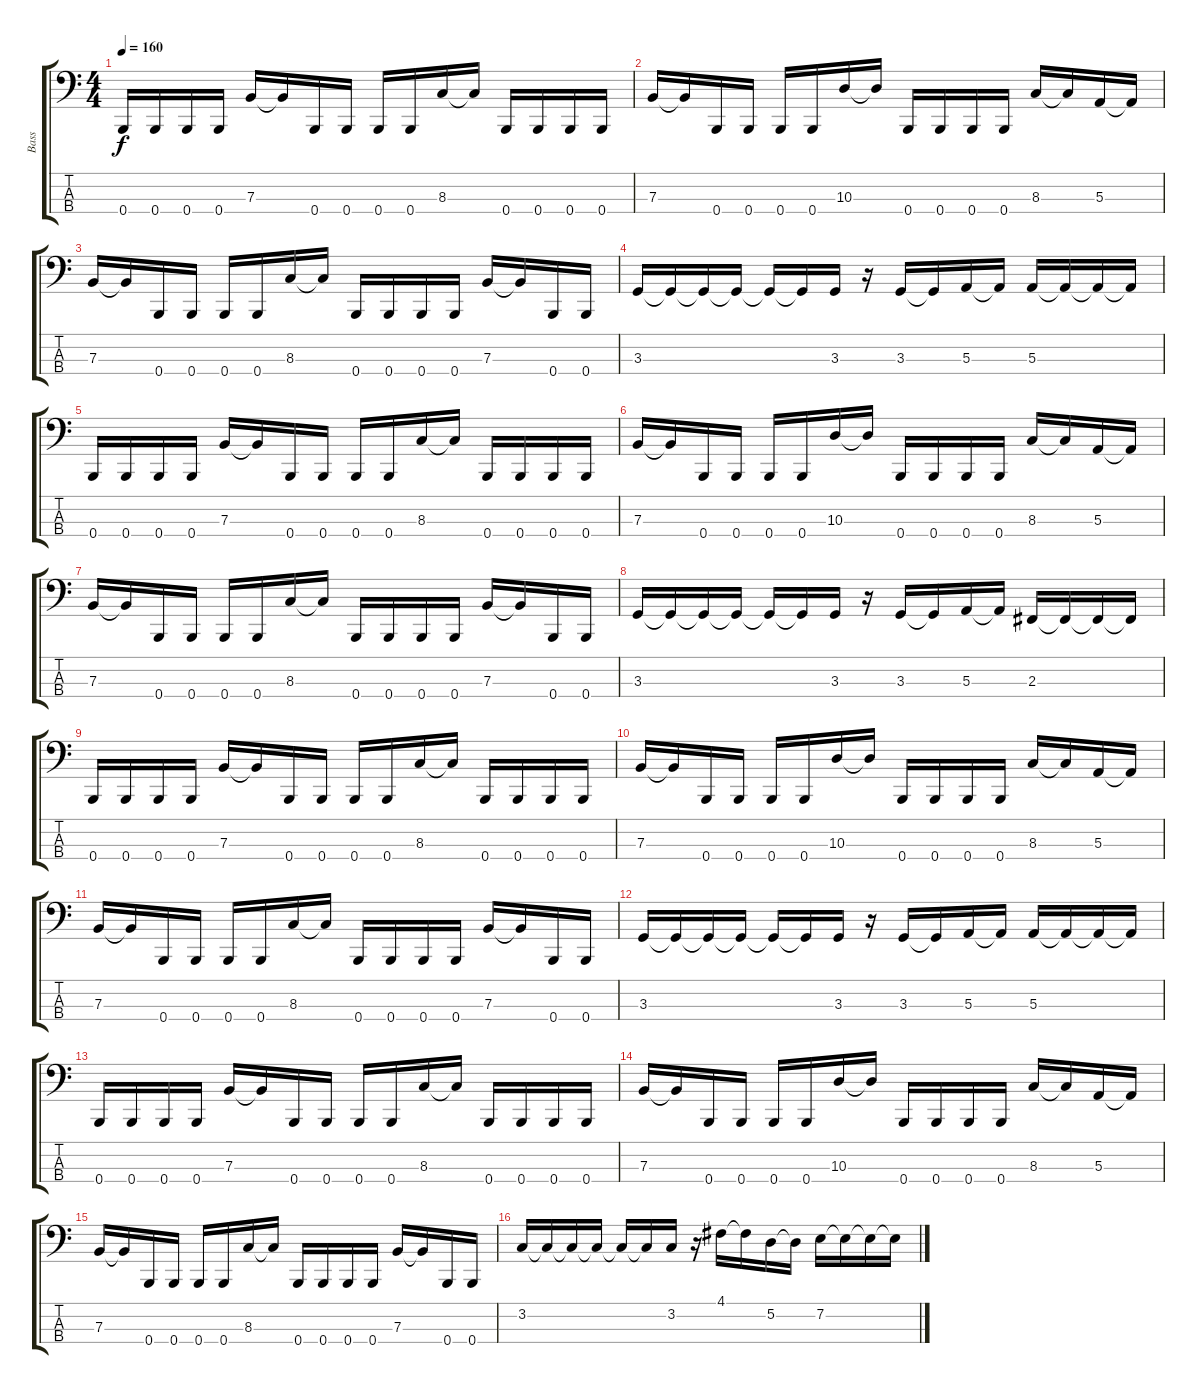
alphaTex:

\track ("Bass" "Bass") {instrument electricbasspick}
\staff {score tabs}
\tuning (D2 A1 E1 B0) {hide}
\ts (4 4)
\tempo 160
\clef f4
\ks c
0.4.16{dy f} 0.4.16 0.4.16 0.4.16 7.3.16 7.3{t}.16 0.4.16 0.4.16 0.4.16 0.4.16 8.3.16 8.3{t}.16 0.4.16 0.4.16 0.4.16 0.4.16 |
7.3.16 7.3{t}.16 0.4.16 0.4.16 0.4.16 0.4.16 10.3.16 10.3{t}.16 0.4.16 0.4.16 0.4.16 0.4.16 8.3.16 8.3{t}.16 5.3.16 5.3{t}.16 |
7.3.16 7.3{t}.16 0.4.16 0.4.16 0.4.16 0.4.16 8.3.16 8.3{t}.16 0.4.16 0.4.16 0.4.16 0.4.16 7.3.16 7.3{t}.16 0.4.16 0.4.16 |
3.3.16 3.3{t}.16 3.3{t}.16 3.3{t}.16 3.3{t}.16 3.3{t}.16 3.3.16 r.16 3.3.16 3.3{t}.16 5.3.16 5.3{t}.16 5.3.16 5.3{t}.16 5.3{t}.16 5.3{t}.16 |
0.4.16 0.4.16 0.4.16 0.4.16 7.3.16 7.3{t}.16 0.4.16 0.4.16 0.4.16 0.4.16 8.3.16 8.3{t}.16 0.4.16 0.4.16 0.4.16 0.4.16 |
7.3.16 7.3{t}.16 0.4.16 0.4.16 0.4.16 0.4.16 10.3.16 10.3{t}.16 0.4.16 0.4.16 0.4.16 0.4.16 8.3.16 8.3{t}.16 5.3.16 5.3{t}.16 |
7.3.16 7.3{t}.16 0.4.16 0.4.16 0.4.16 0.4.16 8.3.16 8.3{t}.16 0.4.16 0.4.16 0.4.16 0.4.16 7.3.16 7.3{t}.16 0.4.16 0.4.16 |
3.3.16 3.3{t}.16 3.3{t}.16 3.3{t}.16 3.3{t}.16 3.3{t}.16 3.3.16 r.16 3.3.16 3.3{t}.16 5.3.16 5.3{t}.16 2.3.16 2.3{t}.16 2.3{t}.16 2.3{t}.16 |
0.4.16 0.4.16 0.4.16 0.4.16 7.3.16 7.3{t}.16 0.4.16 0.4.16 0.4.16 0.4.16 8.3.16 8.3{t}.16 0.4.16 0.4.16 0.4.16 0.4.16 |
7.3.16 7.3{t}.16 0.4.16 0.4.16 0.4.16 0.4.16 10.3.16 10.3{t}.16 0.4.16 0.4.16 0.4.16 0.4.16 8.3.16 8.3{t}.16 5.3.16 5.3{t}.16 |
7.3.16 7.3{t}.16 0.4.16 0.4.16 0.4.16 0.4.16 8.3.16 8.3{t}.16 0.4.16 0.4.16 0.4.16 0.4.16 7.3.16 7.3{t}.16 0.4.16 0.4.16 |
3.3.16 3.3{t}.16 3.3{t}.16 3.3{t}.16 3.3{t}.16 3.3{t}.16 3.3.16 r.16 3.3.16 3.3{t}.16 5.3.16 5.3{t}.16 5.3.16 5.3{t}.16 5.3{t}.16 5.3{t}.16 |
0.4.16 0.4.16 0.4.16 0.4.16 7.3.16 7.3{t}.16 0.4.16 0.4.16 0.4.16 0.4.16 8.3.16 8.3{t}.16 0.4.16 0.4.16 0.4.16 0.4.16 |
7.3.16 7.3{t}.16 0.4.16 0.4.16 0.4.16 0.4.16 10.3.16 10.3{t}.16 0.4.16 0.4.16 0.4.16 0.4.16 8.3.16 8.3{t}.16 5.3.16 5.3{t}.16 |
7.3.16 7.3{t}.16 0.4.16 0.4.16 0.4.16 0.4.16 8.3.16 8.3{t}.16 0.4.16 0.4.16 0.4.16 0.4.16 7.3.16 7.3{t}.16 0.4.16 0.4.16 |
3.2.16 3.2{t}.16 3.2{t}.16 3.2{t}.16 3.2{t}.16 3.2{t}.16 3.2.16 r.16 4.1.16 4.1{t}.16 5.2.16 5.2{t}.16 7.2.16 7.2{t}.16 7.2{t}.16 7.2{t}.16
